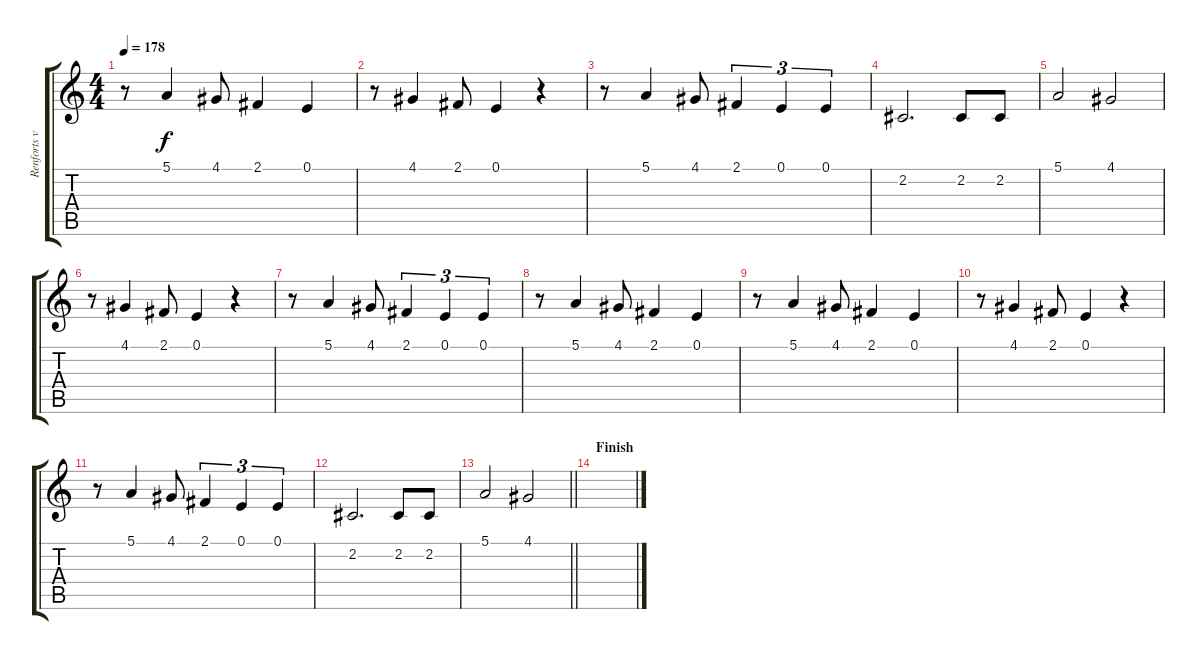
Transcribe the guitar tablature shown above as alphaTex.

\track ("Renforts voix" "Renforts v") {instrument oboe}
\staff {score tabs}
\tuning (E4 B3 G3 D3 A2 E2) {hide}
\ts (4 4)
\tempo 178
\clef g2
\ks c
r.8{dy f} 5.1.4 4.1.8 2.1.4 0.1.4 |
r.8 4.1.4 2.1.8 0.1.4 r.4 |
r.8 5.1.4 4.1.8 2.1.4{tu (3 2)} 0.1.4{tu (3 2)} 0.1.4{tu (3 2)} |
2.2.2{d} 2.2.8 2.2.8 |
5.1.2 4.1.2 |
r.8 4.1.4 2.1.8 0.1.4 r.4 |
r.8 5.1.4 4.1.8 2.1.4{tu (3 2)} 0.1.4{tu (3 2)} 0.1.4{tu (3 2)} |
r.8 5.1.4 4.1.8 2.1.4 0.1.4 |
r.8 5.1.4 4.1.8 2.1.4 0.1.4 |
r.8 4.1.4 2.1.8 0.1.4 r.4 |
r.8 5.1.4 4.1.8 2.1.4{tu (3 2)} 0.1.4{tu (3 2)} 0.1.4{tu (3 2)} |
2.2.2{d} 2.2.8 2.2.8 |
\barLineRight lightlight
5.1.2 4.1.2 |
\section ("" "Finish")
